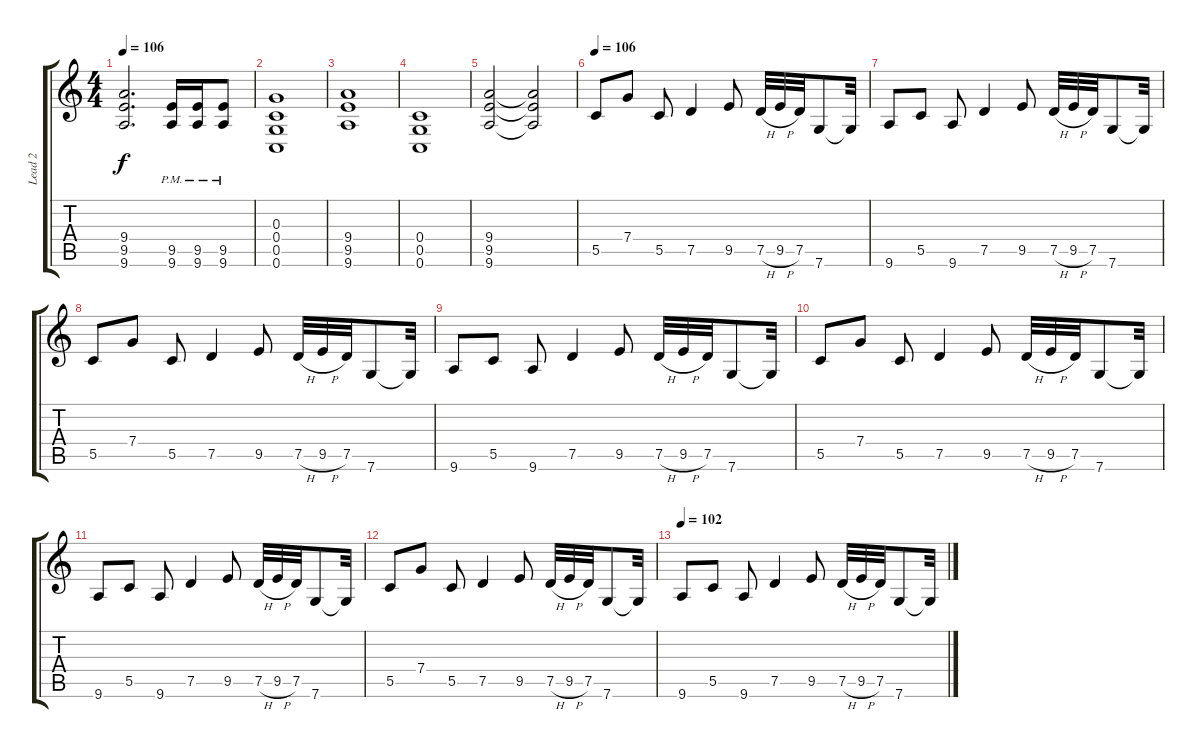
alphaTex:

\track ("Lead 2" "Lead 2") {instrument distortionguitar}
\staff {score tabs}
\tuning (E4 C4 G3 C3 G2 C2) {hide}
\ts (4 4)
\tempo 106
\clef g2
\ks c
(9.4 9.5 9.6).2{d dy f} (9.5{pm} 9.6{pm}).16 (9.5{pm} 9.6{pm}).16 (9.5{pm} 9.6{pm}).8 |
(0.3 0.4 0.5 0.6).1 |
(9.4 9.5 9.6).1 |
(0.4 0.5 0.6).1 |
(9.4 9.5 9.6).2 (9.4{t} 9.5{t} 9.6{t}).2 |
\tempo 106
5.5.8 7.4.8 5.5.8 7.5.4 9.5.8 7.5{h}.32 9.5{h}.32 7.5.32 7.6.8 7.6{t}.32 |
9.6.8 5.5.8 9.6.8 7.5.4 9.5.8 7.5{h}.32 9.5{h}.32 7.5.32 7.6.8 7.6{t}.32 |
5.5.8 7.4.8 5.5.8 7.5.4 9.5.8 7.5{h}.32 9.5{h}.32 7.5.32 7.6.8 7.6{t}.32 |
9.6.8 5.5.8 9.6.8 7.5.4 9.5.8 7.5{h}.32 9.5{h}.32 7.5.32 7.6.8 7.6{t}.32 |
5.5.8 7.4.8 5.5.8 7.5.4 9.5.8 7.5{h}.32 9.5{h}.32 7.5.32 7.6.8 7.6{t}.32 |
9.6.8 5.5.8 9.6.8 7.5.4 9.5.8 7.5{h}.32 9.5{h}.32 7.5.32 7.6.8 7.6{t}.32 |
5.5.8 7.4.8 5.5.8 7.5.4 9.5.8 7.5{h}.32 9.5{h}.32 7.5.32 7.6.8 7.6{t}.32 |
\tempo 102
9.6.8 5.5.8 9.6.8 7.5.4 9.5.8 7.5{h}.32 9.5{h}.32 7.5.32 7.6.8 7.6{t}.32
